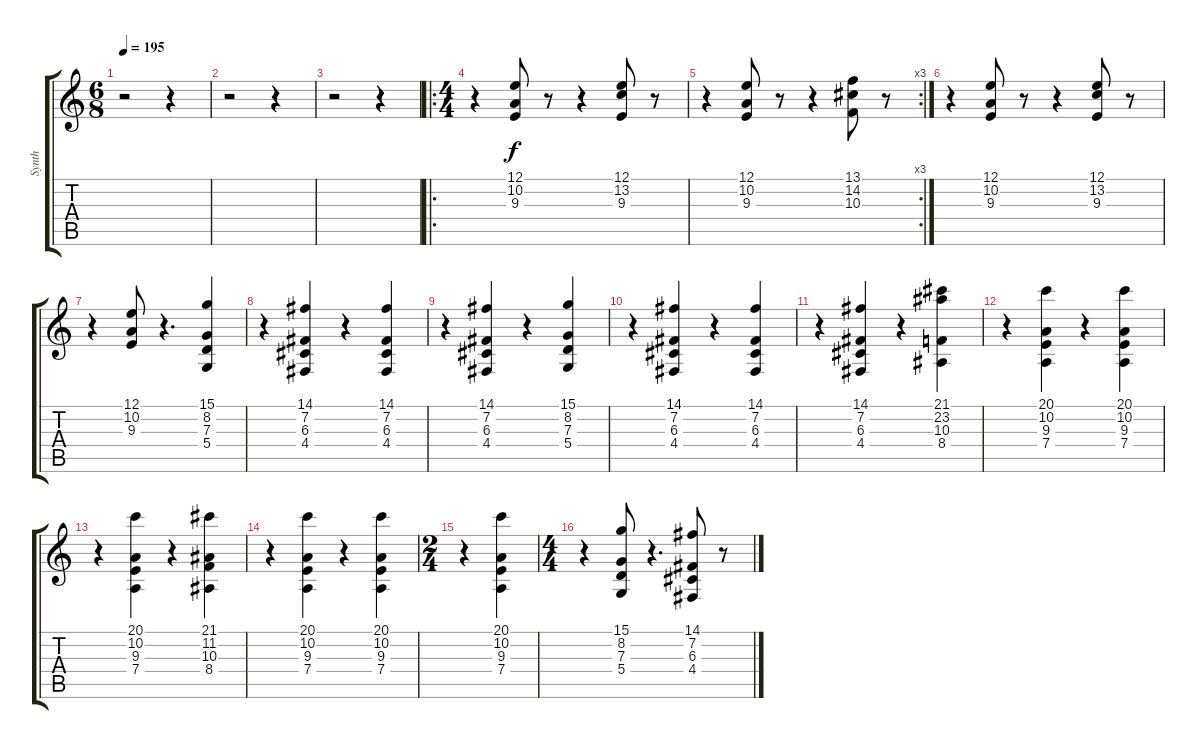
\track ("Synth" "Synth") {instrument stringensemble1}
\staff {score tabs}
\tuning (E4 B3 G3 D3 A2 E2) {hide}
\ts (6 8)
\tempo 195
\clef g2
\ks c
r.2{dy f} r.4 |
r.2 r.4 |
r.2 r.4 |
\ro
\ts (4 4)
r.4{volume 10} (12.1 10.2 9.3).8 r.8 r.4 (12.1 13.2 9.3).8 r.8 |
\rc 3
r.4 (12.1 10.2 9.3).8 r.8 r.4 (13.1 14.2 10.3).8 r.8 |
r.4 (12.1 10.2 9.3).8 r.8 r.4 (12.1 13.2 9.3).8 r.8 |
r.4 (12.1 10.2 9.3).8 r.4{d} (15.1 8.2 7.3 5.4).4{volume 13} |
r.4 (14.1 7.2 6.3 4.4).4 r.4 (14.1 7.2 6.3 4.4).4 |
r.4 (14.1 7.2 6.3 4.4).4 r.4 (15.1 8.2 7.3 5.4).4 |
r.4 (14.1 7.2 6.3 4.4).4 r.4 (14.1 7.2 6.3 4.4).4 |
r.4 (14.1 7.2 6.3 4.4).4 r.4 (21.1 23.2 10.3 8.4).4 |
r.4 (20.1 10.2 9.3 7.4).4 r.4 (20.1 10.2 9.3 7.4).4 |
r.4 (20.1 10.2 9.3 7.4).4 r.4 (21.1 11.2 10.3 8.4).4 |
r.4 (20.1 10.2 9.3 7.4).4 r.4 (20.1 10.2 9.3 7.4).4 |
\ts (2 4)
r.4 (20.1 10.2 9.3 7.4).4 |
\ts (4 4)
r.4 (15.1 8.2 7.3 5.4).8 r.4{d} (14.1 7.2 6.3 4.4).8 r.8
